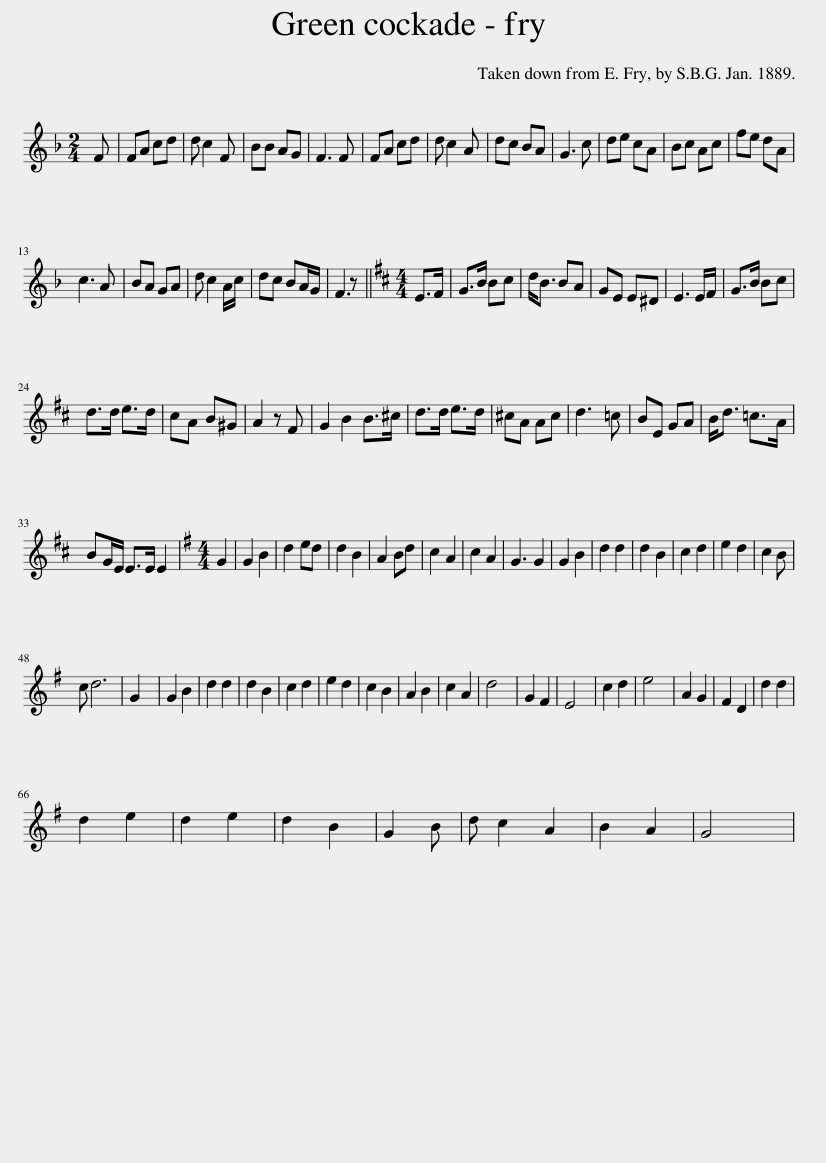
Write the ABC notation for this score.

X:1
L:1/8
M:2/4
I:linebreak $
K:F
V:1 treble
V:1
 F | FA cd | d c2 F | BB AG | F3 F | %5
 FA cd | d c2 A | dc BA | G3 c | de cA | %10
 Bc Ac | fe dA |$ c3 A | BA GA | d c2 A/c/ | %15
 dc BA/G/ | F3 z ||[K:Bmin][M:4/4] E>F | G>B Bc | d<B BA | %20
 GE E^D | E3 E/F/ | G>B Bc |$ d>d e>d | cA B^G | %25
 A2 z F | G2 B2 B>^c | d>d e>d | ^cA Ac | d3 =c | %30
 BE GA | B<d =c>A |$ BG/E/ E>E E2 |[K:G][M:4/4] G2 | G2 B2 | %35
 d2 ed | d2 B2 | A2 Bd | c2 A2 | c2 A2 | %40
 G3 G2 | G2 B2 | d2 d2 | d2 B2 | c2 d2 | %45
 e2 d2 | c2 B |$ c d6 | G2 | G2 B2 | %50
 d2 d2 | d2 B2 | c2 d2 | e2 d2 | c2 B2 | %55
 A2 B2 | c2 A2 | d4 | G2 F2 | E4 | %60
 c2 d2 | e4 | A2 G2 | F2 D2 | d2 d2 |$ %65
 d2 e2 | d2 e2 | d2 B2 | G2 B | d c2 A2 | %70
 B2 A2 | G4 | %72
